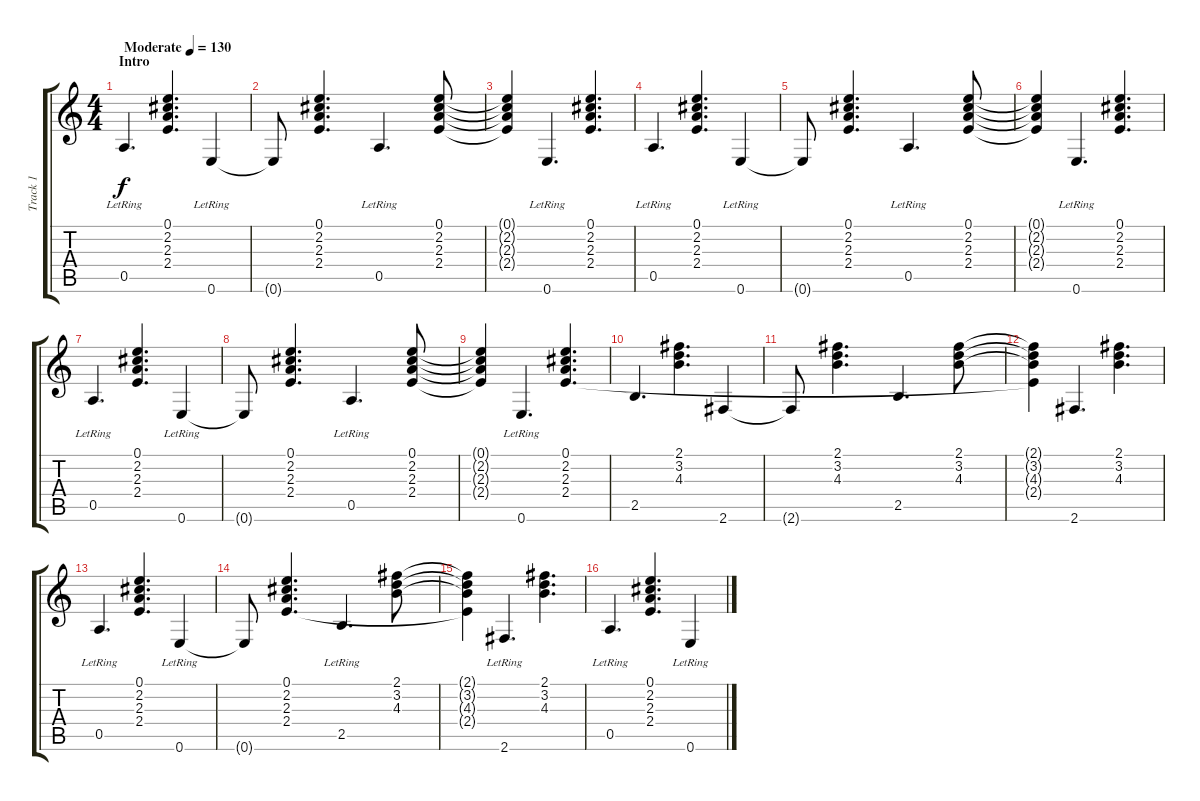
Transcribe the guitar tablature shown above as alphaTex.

\track ("Track 1" "Track 1") {instrument acousticguitarsteel}
\staff {score tabs}
\tuning (E4 B3 G3 D3 A2 E2) {hide}
\ts (4 4)
\section ("" "Intro")
\tempo (130 "Moderate")
\clef g2
\ks c
0.5{lr}.4{d dy f instrument acousticguitarsteel} (0.1 2.2 2.3 2.4).4{d} 0.6{lr}.4 |
0.6{t}.8 (0.1 2.2 2.3 2.4).4{d} 0.5{lr}.4{d} (0.1 2.2 2.3 2.4).8 |
(0.1{t} 2.2{t} 2.3{t} 2.4{t}).4 0.6{lr}.4{d} (0.1 2.2 2.3 2.4).4{d} |
0.5{lr}.4{d} (0.1 2.2 2.3 2.4).4{d} 0.6{lr}.4 |
0.6{t}.8 (0.1 2.2 2.3 2.4).4{d} 0.5{lr}.4{d} (0.1 2.2 2.3 2.4).8 |
(0.1{t} 2.2{t} 2.3{t} 2.4{t}).4 0.6{lr}.4{d} (0.1 2.2 2.3 2.4).4{d} |
0.5{lr}.4{d} (0.1 2.2 2.3 2.4).4{d} 0.6{lr}.4 |
0.6{t}.8 (0.1 2.2 2.3 2.4).4{d} 0.5{lr}.4{d} (0.1 2.2 2.3 2.4).8 |
(0.1{t} 2.2{t} 2.3{t} 2.4{t}).4 0.6{lr}.4{d} (0.1 2.2 2.3 2.4).4{d} |
2.5.4{d} (2.1 3.2 4.3).4{d} 2.6.4 |
2.6{t}.8 (2.1 3.2 4.3).4{d} 2.5.4{d} (2.1 3.2 4.3).8 |
(2.1{t} 3.2{t} 4.3{t} 2.4{t}).4 2.6.4{d} (2.1 3.2 4.3).4{d} |
0.5{lr}.4{d} (0.1 2.2 2.3 2.4).4{d} 0.6{lr}.4 |
0.6{t}.8 (0.1 2.2 2.3 2.4).4{d} 2.5{lr}.4{d} (2.1 3.2 4.3).8 |
(2.1{t} 3.2{t} 4.3{t} 2.4{t}).4 2.6{lr}.4{d} (2.1 3.2 4.3).4{d} |
0.5{lr}.4{d} (0.1 2.2 2.3 2.4).4{d} 0.6{lr}.4
